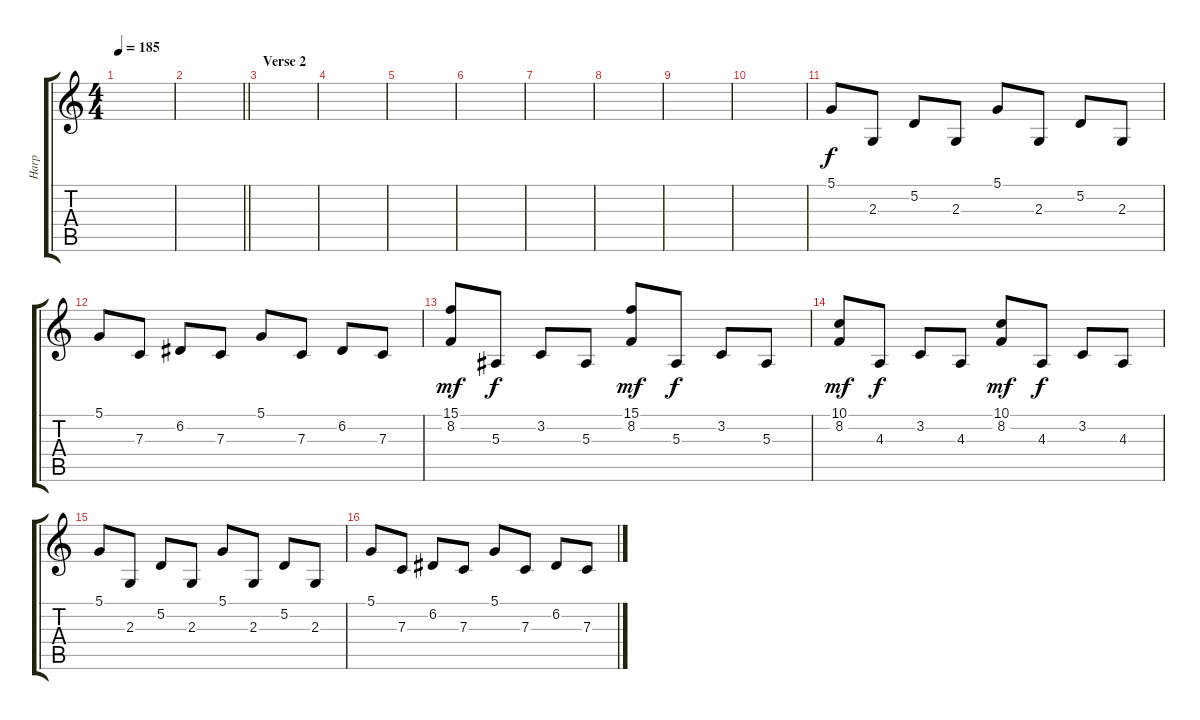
\track ("Harp" "Harp") {instrument orchestralharp}
\staff {score tabs}
\tuning (D4 A3 F3 C3 G2 D2) {hide}
\ts (4 4)
\tempo 185
\clef g2
\ks c
|
\barLineRight lightlight
|
\section ("" "Verse 2")
|
|
|
|
|
|
|
|
5.1.8 2.3.8 5.2.8 2.3.8 5.1.8 2.3.8 5.2.8 2.3.8 |
5.1.8 7.3.8 6.2.8 7.3.8 5.1.8 7.3.8 6.2.8 7.3.8 |
(15.1 8.2).8{dy mf} 5.3.8{dy f} 3.2.8 5.3.8 (15.1 8.2).8{dy mf} 5.3.8{dy f} 3.2.8 5.3.8 |
(10.1 8.2).8{dy mf} 4.3.8{dy f} 3.2.8 4.3.8 (10.1 8.2).8{dy mf} 4.3.8{dy f} 3.2.8 4.3.8 |
5.1.8 2.3.8 5.2.8 2.3.8 5.1.8 2.3.8 5.2.8 2.3.8 |
5.1.8 7.3.8 6.2.8 7.3.8 5.1.8 7.3.8 6.2.8 7.3.8
